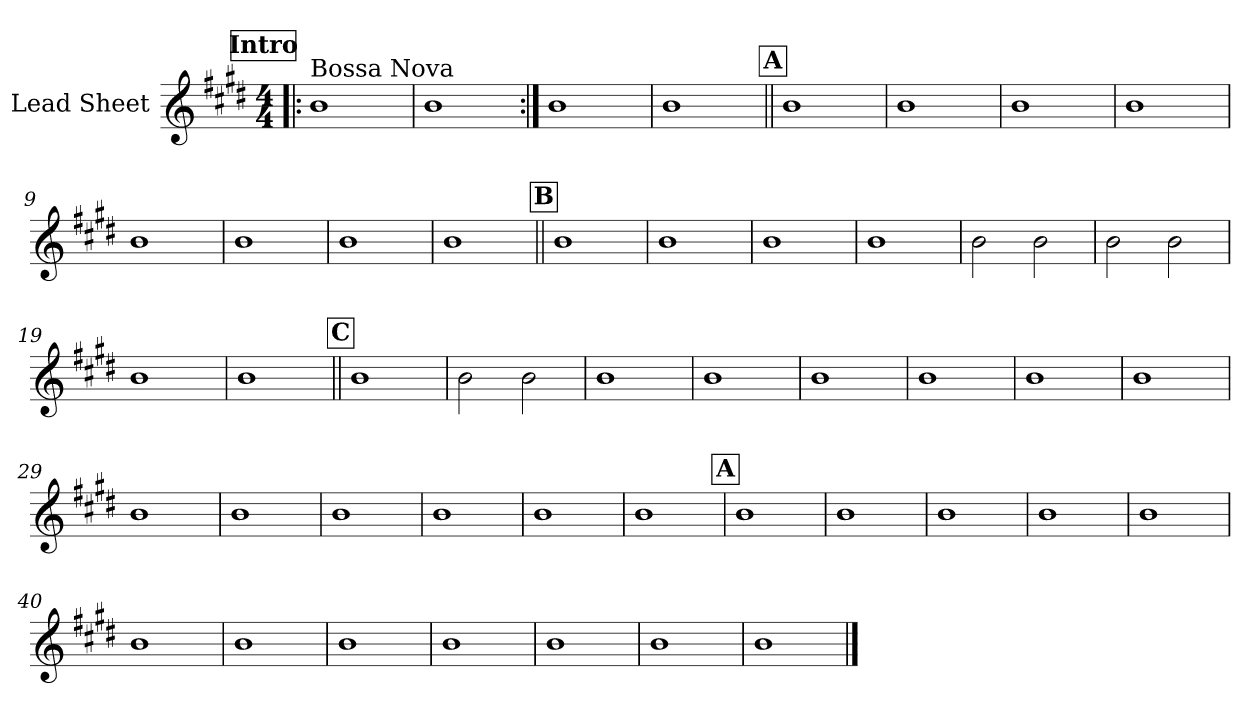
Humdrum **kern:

**kern
*part1
*staff1
*I"Lead Sheet
*clefG2
*k[f#c#g#d#]
*E:
*M4/4
!!LO:REH:place=s1:a:fs=14:t=Intro
=1!|:
!LO:TX:a:t=Bossa Nova
1b
=2
1b
=3:|!
1b
=4
1b
!!LO:LB:g=z
!!LO:REH:place=s1:a:fs=14:t=A
=5||
1b
=6
1b
=7
1b
=8
1b
!!LO:LB:g=z
=9
1b
=10
1b
=11
1b
=12
1b
!!LO:LB:g=z
!!LO:REH:place=s1:a:fs=14:t=B
=13||
1b
=14
1b
=15
1b
=16
1b
!!LO:LB:g=z
=17
2b\
2b\
=18
2b\
2b\
=19
1b
=20
1b
!!LO:LB:g=z
!!LO:REH:place=s1:a:fs=14:t=C
=21||
1b
=22
2b\
2b\
=23
1b
=24
1b
!!LO:LB:g=z
=25
1b
=26
1b
=27
1b
=28
1b
!!LO:LB:g=z
=29
1b
=30
1b
=31
1b
=32
1b
!!LO:LB:g=z
=33
1b
=34
1b
!!LO:REH:place=s1:a:fs=14:t=A
=35
1b
=36
1b
!!LO:LB:g=z
=37
1b
=38
1b
=39
1b
=40
1b
!!LO:PB:g=z
=41
1b
=42
1b
=43
1b
=44
1b
=45
1b
=46
1b
==
*-
